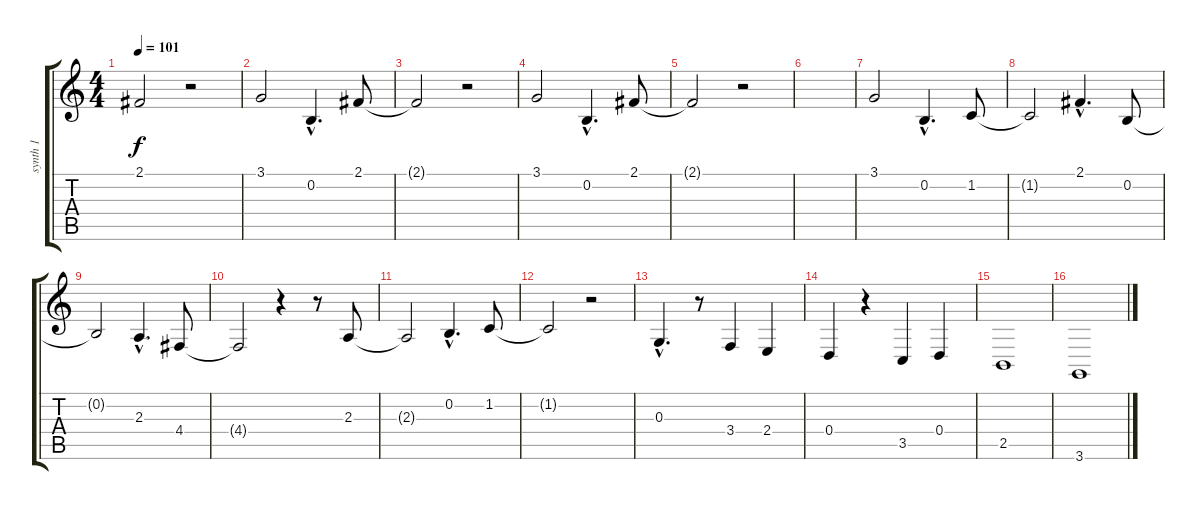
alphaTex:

\track ("synth 1" "synth 1") {instrument pad1newage}
\staff {score tabs}
\tuning (E4 B3 G3 D3 A2 E2) {hide}
\ts (4 4)
\tempo 101
\clef g2
\ks c
2.1{t}.2{dy f} r.2 |
3.1.2 0.2{hac}.4{d} 2.1.8 |
2.1{t}.2 r.2 |
3.1.2 0.2{hac}.4{d} 2.1.8 |
2.1{t}.2 r.2 |
|
3.1.2 0.2{hac}.4{d} 1.2.8 |
1.2{t}.2 2.1{hac}.4{d} 0.2.8 |
0.2{t}.2 2.3{hac}.4{d} 4.4.8 |
4.4{t}.2 r.4 r.8 2.3.8 |
2.3{t}.2 0.2{hac}.4{d} 1.2.8 |
1.2{t}.2 r.2 |
0.3{hac}.4{d} r.8 3.4.4 2.4.4 |
0.4.4 r.4 3.5.4 0.4.4 |
2.5.1 |
3.6.1
